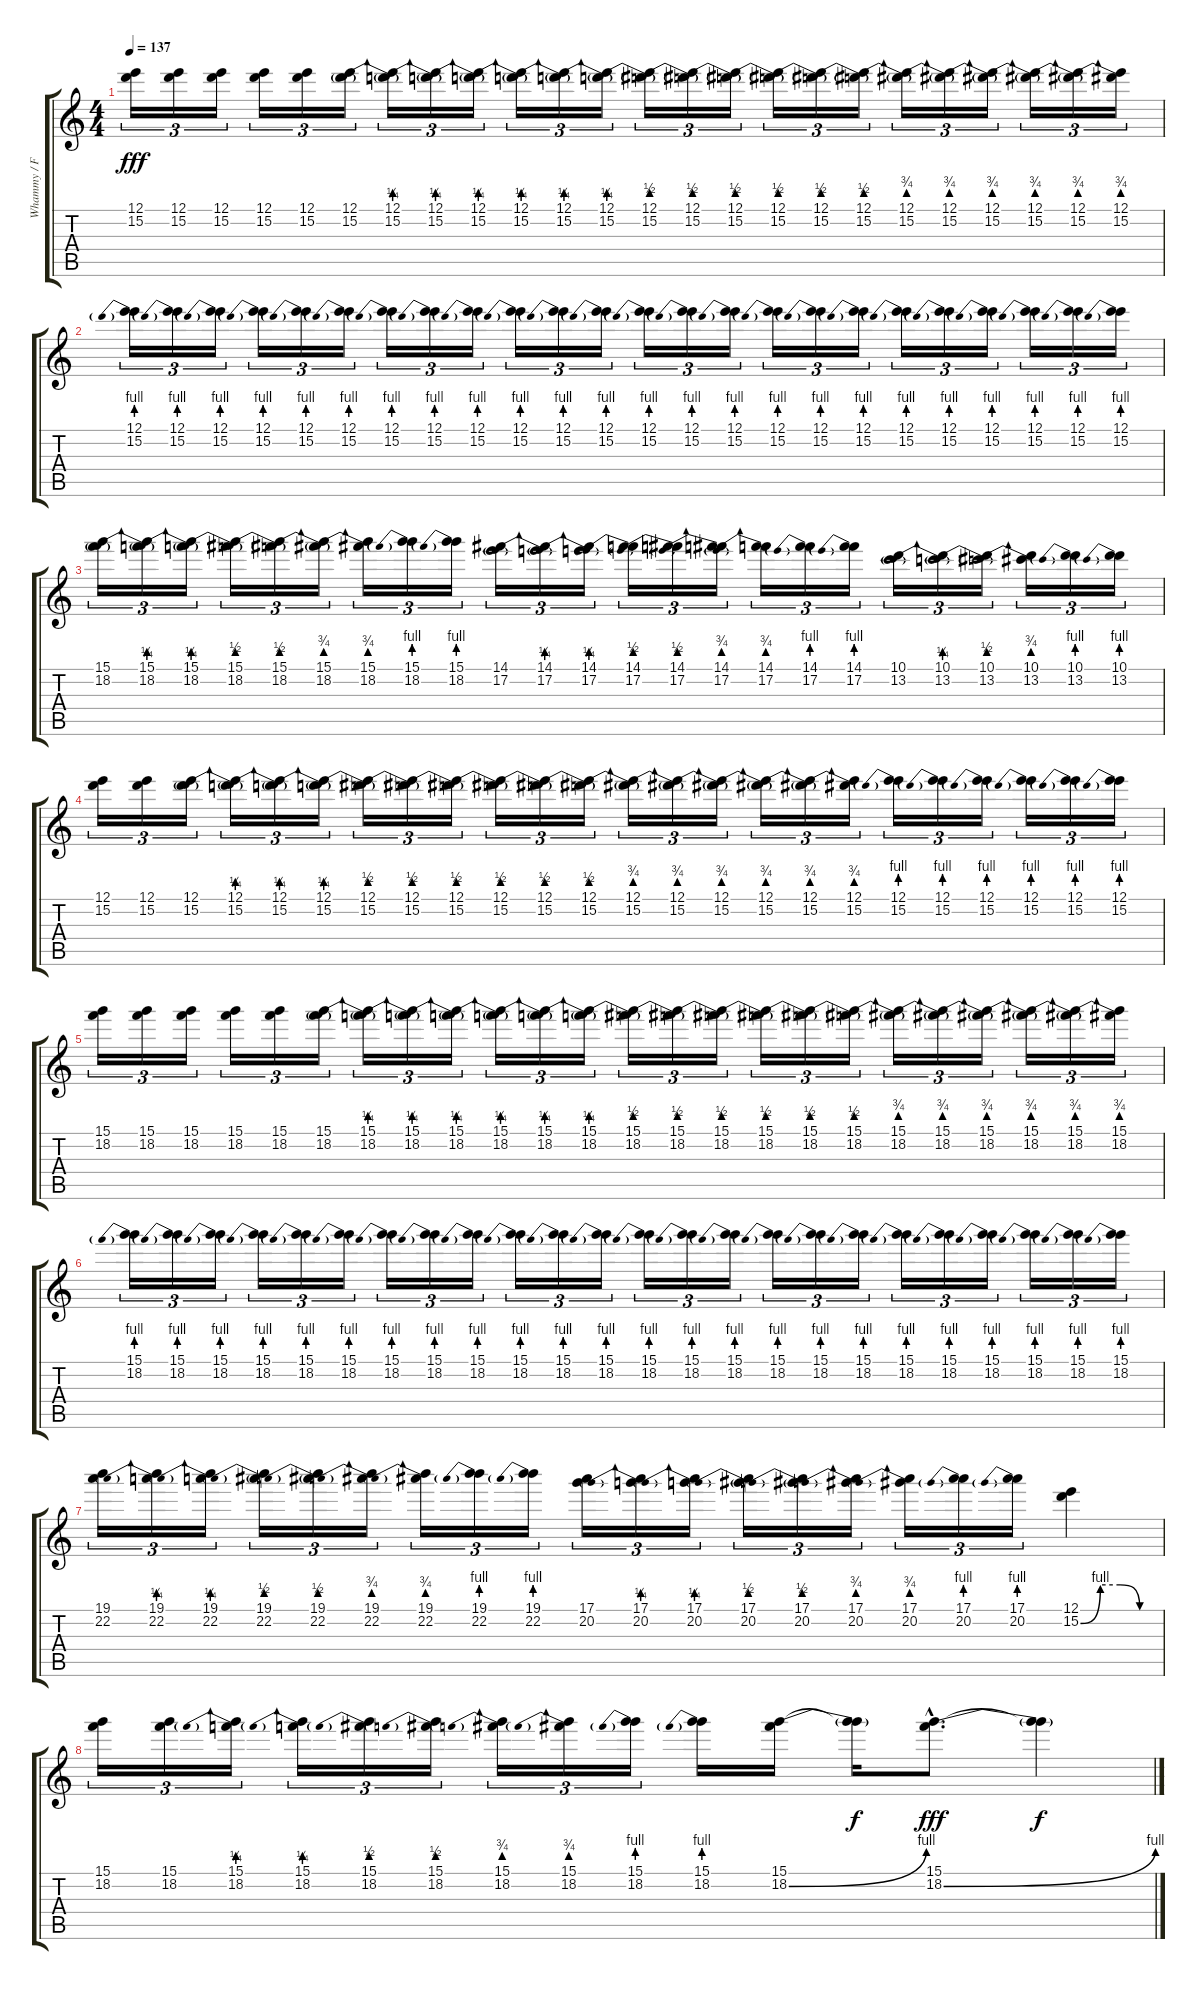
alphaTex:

\track ("Whammy / Feedback / Doubletrack" "Whammy / F") {instrument distortionguitar}
\staff {score tabs}
\tuning (E4 B3 G3 D3 A2 E2) {hide}
\ts (4 4)
\tempo 137
\clef g2
\ks c
(12.1 15.2).16{tu (3 2) dy fff} (12.1 15.2).16{tu (3 2)} (12.1 15.2).16{tu (3 2)} (12.1 15.2).16{tu (3 2)} (12.1 15.2).16{tu (3 2)} (12.1 15.2).16{tu (3 2)} (12.1 15.2{be (prebend 0 1 60 1)}).16{tu (3 2)} (12.1 15.2{be (prebend 0 1 60 1)}).16{tu (3 2)} (12.1 15.2{be (prebend 0 1 60 1)}).16{tu (3 2)} (12.1 15.2{be (prebend 0 1 60 1)}).16{tu (3 2)} (12.1 15.2{be (prebend 0 1 60 1)}).16{tu (3 2)} (12.1 15.2{be (prebend 0 1 60 1)}).16{tu (3 2)} (12.1 15.2{be (prebend 0 2 60 2)}).16{tu (3 2)} (12.1 15.2{be (prebend 0 2 60 2)}).16{tu (3 2)} (12.1 15.2{be (prebend 0 2 60 2)}).16{tu (3 2)} (12.1 15.2{be (prebend 0 2 60 2)}).16{tu (3 2)} (12.1 15.2{be (prebend 0 2 60 2)}).16{tu (3 2)} (12.1 15.2{be (prebend 0 2 60 2)}).16{tu (3 2)} (12.1 15.2{be (prebend 0 3 60 3)}).16{tu (3 2)} (12.1 15.2{be (prebend 0 3 60 3)}).16{tu (3 2)} (12.1 15.2{be (prebend 0 3 60 3)}).16{tu (3 2)} (12.1 15.2{be (prebend 0 3 60 3)}).16{tu (3 2)} (12.1 15.2{be (prebend 0 3 60 3)}).16{tu (3 2)} (12.1 15.2{be (prebend 0 3 60 3)}).16{tu (3 2)} |
(12.1 15.2{be (prebend 0 4 60 4)}).16{tu (3 2)} (12.1 15.2{be (prebend 0 4 60 4)}).16{tu (3 2)} (12.1 15.2{be (prebend 0 4 60 4)}).16{tu (3 2)} (12.1 15.2{be (prebend 0 4 60 4)}).16{tu (3 2)} (12.1 15.2{be (prebend 0 4 60 4)}).16{tu (3 2)} (12.1 15.2{be (prebend 0 4 60 4)}).16{tu (3 2)} (12.1 15.2{be (prebend 0 4 60 4)}).16{tu (3 2)} (12.1 15.2{be (prebend 0 4 60 4)}).16{tu (3 2)} (12.1 15.2{be (prebend 0 4 60 4)}).16{tu (3 2)} (12.1 15.2{be (prebend 0 4 60 4)}).16{tu (3 2)} (12.1 15.2{be (prebend 0 4 60 4)}).16{tu (3 2)} (12.1 15.2{be (prebend 0 4 60 4)}).16{tu (3 2)} (12.1 15.2{be (prebend 0 4 60 4)}).16{tu (3 2)} (12.1 15.2{be (prebend 0 4 60 4)}).16{tu (3 2)} (12.1 15.2{be (prebend 0 4 60 4)}).16{tu (3 2)} (12.1 15.2{be (prebend 0 4 60 4)}).16{tu (3 2)} (12.1 15.2{be (prebend 0 4 60 4)}).16{tu (3 2)} (12.1 15.2{be (prebend 0 4 60 4)}).16{tu (3 2)} (12.1 15.2{be (prebend 0 4 60 4)}).16{tu (3 2)} (12.1 15.2{be (prebend 0 4 60 4)}).16{tu (3 2)} (12.1 15.2{be (prebend 0 4 60 4)}).16{tu (3 2)} (12.1 15.2{be (prebend 0 4 60 4)}).16{tu (3 2)} (12.1 15.2{be (prebend 0 4 60 4)}).16{tu (3 2)} (12.1 15.2{be (prebend 0 4 60 4)}).16{tu (3 2)} |
(15.1 18.2).16{tu (3 2)} (15.1 18.2{be (prebend 0 1 60 1)}).16{tu (3 2)} (15.1 18.2{be (prebend 0 1 60 1)}).16{tu (3 2)} (15.1 18.2{be (prebend 0 2 60 2)}).16{tu (3 2)} (15.1 18.2{be (prebend 0 2 60 2)}).16{tu (3 2)} (15.1 18.2{be (prebend 0 3 60 3)}).16{tu (3 2)} (15.1 18.2{be (prebend 0 3 60 3)}).16{tu (3 2)} (15.1 18.2{be (prebend 0 4 60 4)}).16{tu (3 2)} (15.1 18.2{be (prebend 0 4 60 4)}).16{tu (3 2)} (14.1 17.2).16{tu (3 2)} (14.1 17.2{be (prebend 0 1 60 1)}).16{tu (3 2)} (14.1 17.2{be (prebend 0 1 60 1)}).16{tu (3 2)} (14.1 17.2{be (prebend 0 2 60 2)}).16{tu (3 2)} (14.1 17.2{be (prebend 0 2 60 2)}).16{tu (3 2)} (14.1 17.2{be (prebend 0 3 60 3)}).16{tu (3 2)} (14.1 17.2{be (prebend 0 3 60 3)}).16{tu (3 2)} (14.1 17.2{be (prebend 0 4 60 4)}).16{tu (3 2)} (14.1 17.2{be (prebend 0 4 60 4)}).16{tu (3 2)} (10.1 13.2).16{tu (3 2)} (10.1 13.2{be (prebend 0 1 60 1)}).16{tu (3 2)} (10.1 13.2{be (prebend 0 2 60 2)}).16{tu (3 2)} (10.1 13.2{be (prebend 0 3 60 3)}).16{tu (3 2)} (10.1 13.2{be (prebend 0 4 60 4)}).16{tu (3 2)} (10.1 13.2{be (prebend 0 4 60 4)}).16{tu (3 2)} |
(12.1 15.2).16{tu (3 2)} (12.1 15.2).16{tu (3 2)} (12.1 15.2).16{tu (3 2)} (12.1 15.2{be (prebend 0 1 60 1)}).16{tu (3 2)} (12.1 15.2{be (prebend 0 1 60 1)}).16{tu (3 2)} (12.1 15.2{be (prebend 0 1 60 1)}).16{tu (3 2)} (12.1 15.2{be (prebend 0 2 60 2)}).16{tu (3 2)} (12.1 15.2{be (prebend 0 2 60 2)}).16{tu (3 2)} (12.1 15.2{be (prebend 0 2 60 2)}).16{tu (3 2)} (12.1 15.2{be (prebend 0 2 60 2)}).16{tu (3 2)} (12.1 15.2{be (prebend 0 2 60 2)}).16{tu (3 2)} (12.1 15.2{be (prebend 0 2 60 2)}).16{tu (3 2)} (12.1 15.2{be (prebend 0 3 60 3)}).16{tu (3 2)} (12.1 15.2{be (prebend 0 3 60 3)}).16{tu (3 2)} (12.1 15.2{be (prebend 0 3 60 3)}).16{tu (3 2)} (12.1 15.2{be (prebend 0 3 60 3)}).16{tu (3 2)} (12.1 15.2{be (prebend 0 3 60 3)}).16{tu (3 2)} (12.1 15.2{be (prebend 0 3 60 3)}).16{tu (3 2)} (12.1 15.2{be (prebend 0 4 60 4)}).16{tu (3 2)} (12.1 15.2{be (prebend 0 4 60 4)}).16{tu (3 2)} (12.1 15.2{be (prebend 0 4 60 4)}).16{tu (3 2)} (12.1 15.2{be (prebend 0 4 60 4)}).16{tu (3 2)} (12.1 15.2{be (prebend 0 4 60 4)}).16{tu (3 2)} (12.1 15.2{be (prebend 0 4 60 4)}).16{tu (3 2)} |
(15.1 18.2).16{tu (3 2)} (15.1 18.2).16{tu (3 2)} (15.1 18.2).16{tu (3 2)} (15.1 18.2).16{tu (3 2)} (15.1 18.2).16{tu (3 2)} (15.1 18.2).16{tu (3 2)} (15.1 18.2{be (prebend 0 1 60 1)}).16{tu (3 2)} (15.1 18.2{be (prebend 0 1 60 1)}).16{tu (3 2)} (15.1 18.2{be (prebend 0 1 60 1)}).16{tu (3 2)} (15.1 18.2{be (prebend 0 1 60 1)}).16{tu (3 2)} (15.1 18.2{be (prebend 0 1 60 1)}).16{tu (3 2)} (15.1 18.2{be (prebend 0 1 60 1)}).16{tu (3 2)} (15.1 18.2{be (prebend 0 2 60 2)}).16{tu (3 2)} (15.1 18.2{be (prebend 0 2 60 2)}).16{tu (3 2)} (15.1 18.2{be (prebend 0 2 60 2)}).16{tu (3 2)} (15.1 18.2{be (prebend 0 2 60 2)}).16{tu (3 2)} (15.1 18.2{be (prebend 0 2 60 2)}).16{tu (3 2)} (15.1 18.2{be (prebend 0 2 60 2)}).16{tu (3 2)} (15.1 18.2{be (prebend 0 3 60 3)}).16{tu (3 2)} (15.1 18.2{be (prebend 0 3 60 3)}).16{tu (3 2)} (15.1 18.2{be (prebend 0 3 60 3)}).16{tu (3 2)} (15.1 18.2{be (prebend 0 3 60 3)}).16{tu (3 2)} (15.1 18.2{be (prebend 0 3 60 3)}).16{tu (3 2)} (15.1 18.2{be (prebend 0 3 60 3)}).16{tu (3 2)} |
(15.1 18.2{be (prebend 0 4 60 4)}).16{tu (3 2)} (15.1 18.2{be (prebend 0 4 60 4)}).16{tu (3 2)} (15.1 18.2{be (prebend 0 4 60 4)}).16{tu (3 2)} (15.1 18.2{be (prebend 0 4 60 4)}).16{tu (3 2)} (15.1 18.2{be (prebend 0 4 60 4)}).16{tu (3 2)} (15.1 18.2{be (prebend 0 4 60 4)}).16{tu (3 2)} (15.1 18.2{be (prebend 0 4 60 4)}).16{tu (3 2)} (15.1 18.2{be (prebend 0 4 60 4)}).16{tu (3 2)} (15.1 18.2{be (prebend 0 4 60 4)}).16{tu (3 2)} (15.1 18.2{be (prebend 0 4 60 4)}).16{tu (3 2)} (15.1 18.2{be (prebend 0 4 60 4)}).16{tu (3 2)} (15.1 18.2{be (prebend 0 4 60 4)}).16{tu (3 2)} (15.1 18.2{be (prebend 0 4 60 4)}).16{tu (3 2)} (15.1 18.2{be (prebend 0 4 60 4)}).16{tu (3 2)} (15.1 18.2{be (prebend 0 4 60 4)}).16{tu (3 2)} (15.1 18.2{be (prebend 0 4 60 4)}).16{tu (3 2)} (15.1 18.2{be (prebend 0 4 60 4)}).16{tu (3 2)} (15.1 18.2{be (prebend 0 4 60 4)}).16{tu (3 2)} (15.1 18.2{be (prebend 0 4 60 4)}).16{tu (3 2)} (15.1 18.2{be (prebend 0 4 60 4)}).16{tu (3 2)} (15.1 18.2{be (prebend 0 4 60 4)}).16{tu (3 2)} (15.1 18.2{be (prebend 0 4 60 4)}).16{tu (3 2)} (15.1 18.2{be (prebend 0 4 60 4)}).16{tu (3 2)} (15.1 18.2{be (prebend 0 4 60 4)}).16{tu (3 2)} |
(19.1 22.2).16{tu (3 2)} (19.1 22.2{be (prebend 0 1 60 1)}).16{tu (3 2)} (19.1 22.2{be (prebend 0 1 60 1)}).16{tu (3 2)} (19.1 22.2{be (prebend 0 2 60 2)}).16{tu (3 2)} (19.1 22.2{be (prebend 0 2 60 2)}).16{tu (3 2)} (19.1 22.2{be (prebend 0 3 60 3)}).16{tu (3 2)} (19.1 22.2{be (prebend 0 3 60 3)}).16{tu (3 2)} (19.1 22.2{be (prebend 0 4 60 4)}).16{tu (3 2)} (19.1 22.2{be (prebend 0 4 60 4)}).16{tu (3 2)} (17.1 20.2).16{tu (3 2)} (17.1 20.2{be (prebend 0 1 60 1)}).16{tu (3 2)} (17.1 20.2{be (prebend 0 1 60 1)}).16{tu (3 2)} (17.1 20.2{be (prebend 0 2 60 2)}).16{tu (3 2)} (17.1 20.2{be (prebend 0 2 60 2)}).16{tu (3 2)} (17.1 20.2{be (prebend 0 3 60 3)}).16{tu (3 2)} (17.1 20.2{be (prebend 0 3 60 3)}).16{tu (3 2)} (17.1 20.2{be (prebend 0 4 60 4)}).16{tu (3 2)} (17.1 20.2{be (prebend 0 4 60 4)}).16{tu (3 2)} (12.1 15.2{be (custom 0 0 15 4 30 4 45 0 60 0)}).4 |
(15.1 18.2).16{tu (3 2)} (15.1 18.2).16{tu (3 2)} (15.1 18.2{be (prebend 0 1 60 1)}).16{tu (3 2)} (15.1 18.2{be (prebend 0 1 60 1)}).16{tu (3 2)} (15.1 18.2{be (prebend 0 2 60 2)}).16{tu (3 2)} (15.1 18.2{be (prebend 0 2 60 2)}).16{tu (3 2)} (15.1 18.2{be (prebend 0 3 60 3)}).16{tu (3 2)} (15.1 18.2{be (prebend 0 3 60 3)}).16{tu (3 2)} (15.1 18.2{be (prebend 0 4 60 4)}).16{tu (3 2)} (15.1 18.2{be (prebend 0 4 60 4)}).16 (15.1 18.2{be (bend 0 0 60 4)}).16 (15.1{t} 18.2{t}).16{dy f} (15.1{hac} 18.2{be (bend 0 0 60 4) hac}).8{d dy fff} (15.1{t} 18.2{t}).4{dy f}
